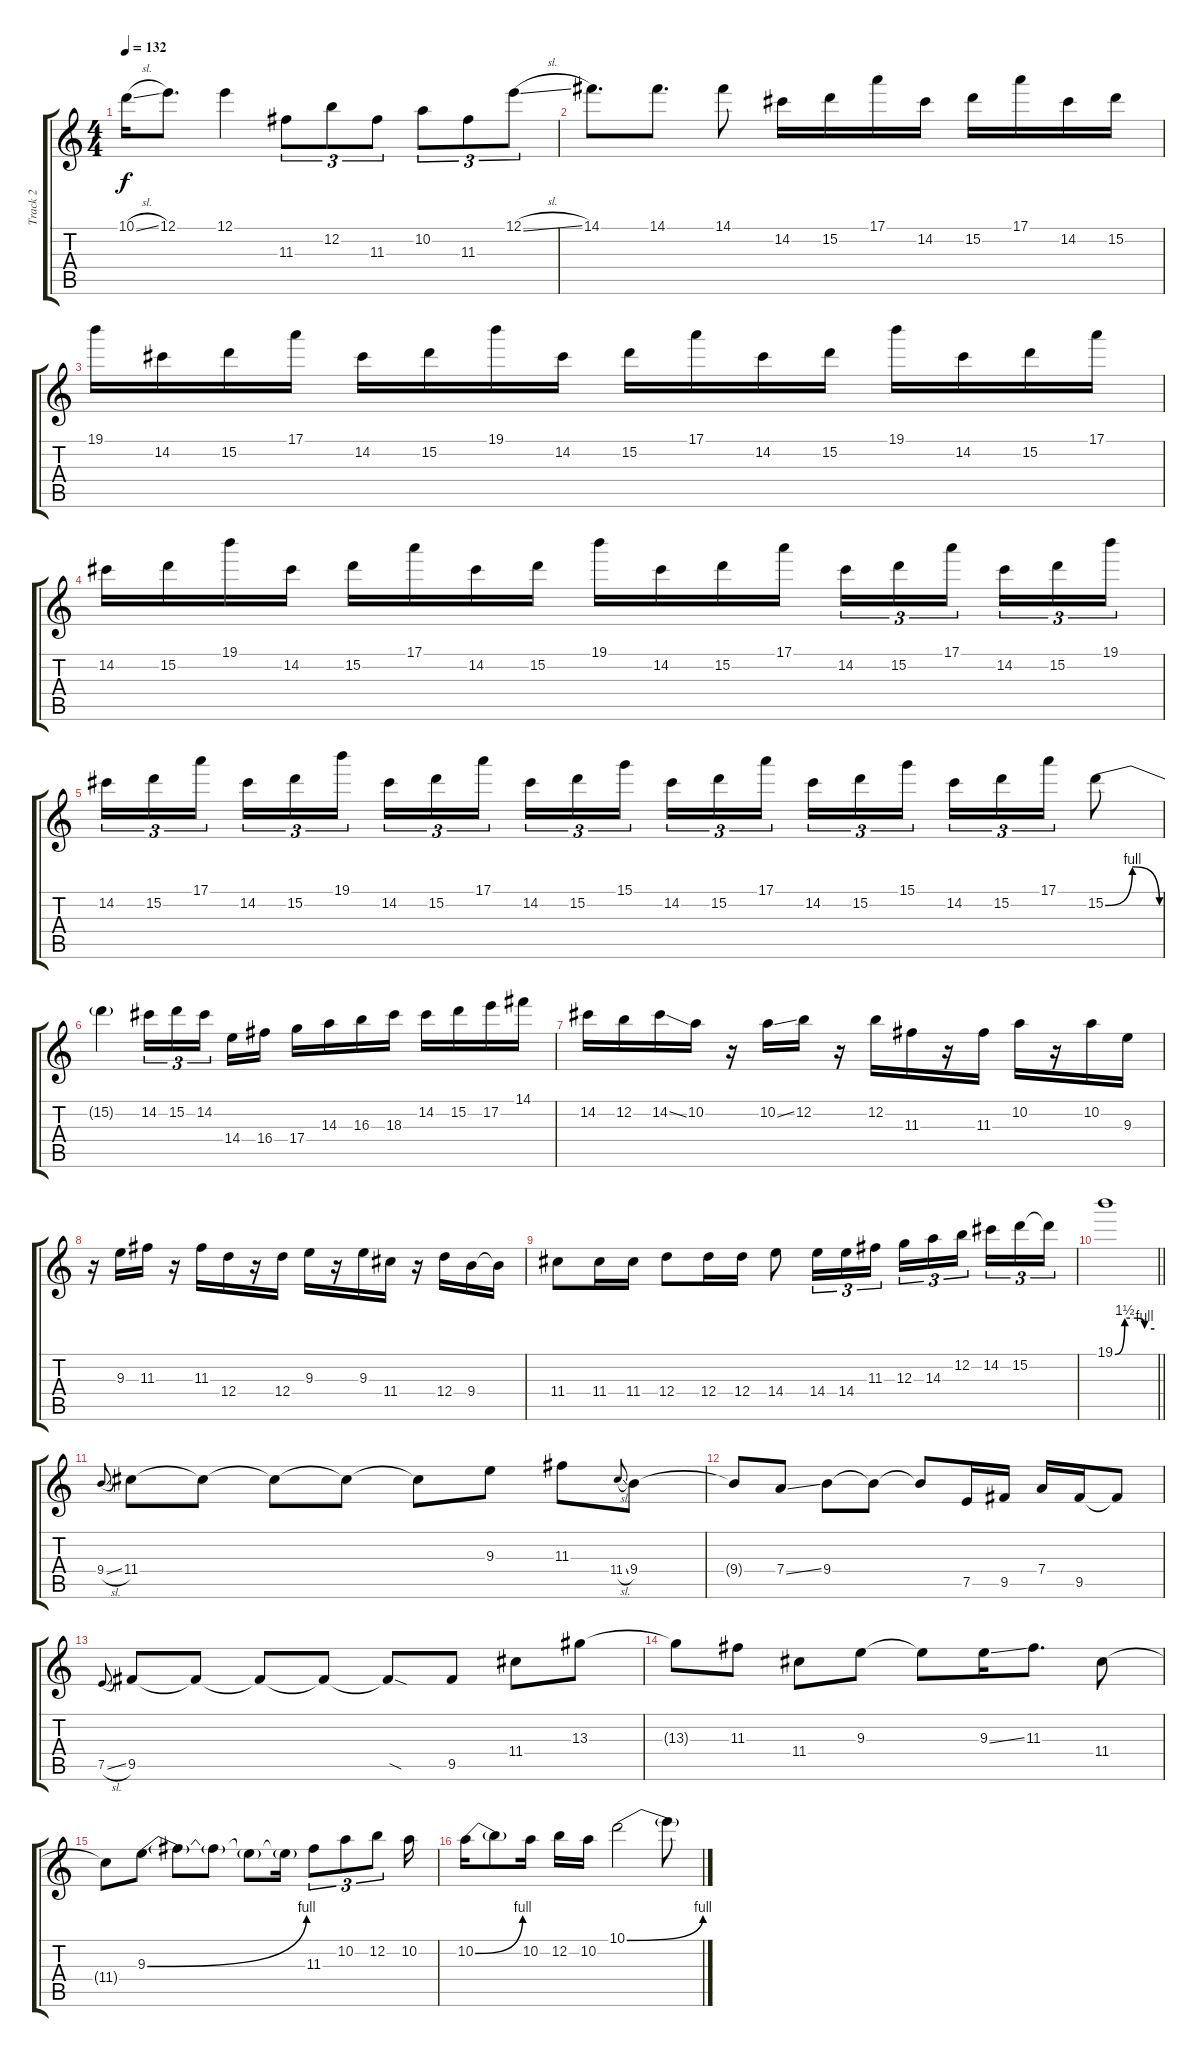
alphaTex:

\track ("Track 2" "Track 2") {instrument distortionguitar}
\staff {score tabs}
\tuning (E4 B3 G3 D3 A2 E2) {hide}
\ts (4 4)
\tempo 132
\clef g2
\ks c
10.1{sl}.16{dy f} 12.1.8{d} 12.1.4 11.3.8{tu (3 2)} 12.2.8{tu (3 2)} 11.3.8{tu (3 2)} 10.2.8{tu (3 2)} 11.3.8{tu (3 2)} 12.1{sl}.8{tu (3 2)} |
14.1.8{d} 14.1.8{d} 14.1.8 14.2.16 15.2.16 17.1.16 14.2.16 15.2.16 17.1.16 14.2.16 15.2.16 |
19.1.16 14.2.16 15.2.16 17.1.16 14.2.16 15.2.16 19.1.16 14.2.16 15.2.16 17.1.16 14.2.16 15.2.16 19.1.16 14.2.16 15.2.16 17.1.16 |
14.2.16 15.2.16 19.1.16 14.2.16 15.2.16 17.1.16 14.2.16 15.2.16 19.1.16 14.2.16 15.2.16 17.1.16 14.2.16{tu (3 2)} 15.2.16{tu (3 2)} 17.1.16{tu (3 2) beam splitsecondary} 14.2.16{tu (3 2)} 15.2.16{tu (3 2)} 19.1.16{tu (3 2)} |
14.2.16{tu (3 2)} 15.2.16{tu (3 2)} 17.1.16{tu (3 2) beam splitsecondary} 14.2.16{tu (3 2)} 15.2.16{tu (3 2)} 19.1.16{tu (3 2)} 14.2.16{tu (3 2)} 15.2.16{tu (3 2)} 17.1.16{tu (3 2) beam splitsecondary} 14.2.16{tu (3 2)} 15.2.16{tu (3 2)} 15.1.16{tu (3 2)} 14.2.16{tu (3 2)} 15.2.16{tu (3 2)} 17.1.16{tu (3 2) beam splitsecondary} 14.2.16{tu (3 2)} 15.2.16{tu (3 2)} 15.1.16{tu (3 2)} 14.2.16{tu (3 2)} 15.2.16{tu (3 2)} 17.1.16{tu (3 2)} 15.2{be (bendrelease 0 0 15 4 44 4 60 0)}.8 |
15.2{t}.4 14.2.16{tu (3 2)} 15.2.16{tu (3 2)} 14.2.16{tu (3 2) beam splitsecondary} 14.4.16 16.4.16 17.4.16 14.3.16 16.3.16 18.3.16 14.2.16 15.2.16 17.2.16 14.1.16 |
14.2.16 12.2.16 14.2{ss}.16 10.2.16 r.16 10.2{ss}.16 12.2.16 r.16 12.2.16 11.3.16 r.16 11.3.16 10.2.16 r.16 10.2.16 9.3.16 |
r.16 9.3.16 11.3.16 r.16 11.3.16 12.4.16 r.16 12.4.16 9.3.16 r.16 9.3.16 11.4.16 r.16 12.4.16 9.4.16 9.4{t}.16 |
11.4.8 11.4.16 11.4.16 12.4.8 12.4.16 12.4.16 14.4.8 14.4.16{tu (3 2)} 14.4.16{tu (3 2)} 11.3.16{tu (3 2)} 12.3.16{tu (3 2)} 14.3.16{tu (3 2)} 12.2.16{tu (3 2) beam splitsecondary} 14.2.16{tu (3 2)} 15.2.16{tu (3 2)} 15.2{t}.16{tu (3 2)} |
\barLineRight lightlight
19.1{be (custom 0 0 15 6 34 6 45 4 60 4)}.1 |
\section ("" "")
9.4{sl}.8{gr onbeat} 11.4.8 11.4{t}.8 11.4{t}.8 11.4{t}.8 11.4{t}.8 9.3.8 11.3.8 11.4{sl}.8{gr onbeat} 9.4.8 |
9.4{t}.8 7.4{ss}.8 9.4.8 9.4{t}.8 9.4{t}.8 7.5.16 9.5.16 7.4.16 9.5.16 9.5{t}.8 |
7.5{sl}.8{gr onbeat} 9.5.8 9.5{t}.8 9.5{t}.8 9.5{t}.8 9.5{sod t}.8 9.5.8 11.4.8 13.3.8 |
13.3{t}.8 11.3.8 11.4.8 9.3.8 9.3{t}.8 9.3{ss}.16 11.3.8{d} 11.4.8 |
11.4{t}.8 9.3{be (bend 0 0 60 4)}.8 9.3{t}.8 9.3{t}.8 9.3{t}.8 9.3{t}.16 11.3.8{tu (3 2)} 10.2.8{tu (3 2)} 12.2.8{tu (3 2)} 10.2.16 |
10.2{be (bend 0 0 60 4)}.16 10.2{t}.8 10.2.16 12.2.16 10.2.16 10.1{be (bend 0 0 60 4)}.2 10.1{t}.8
